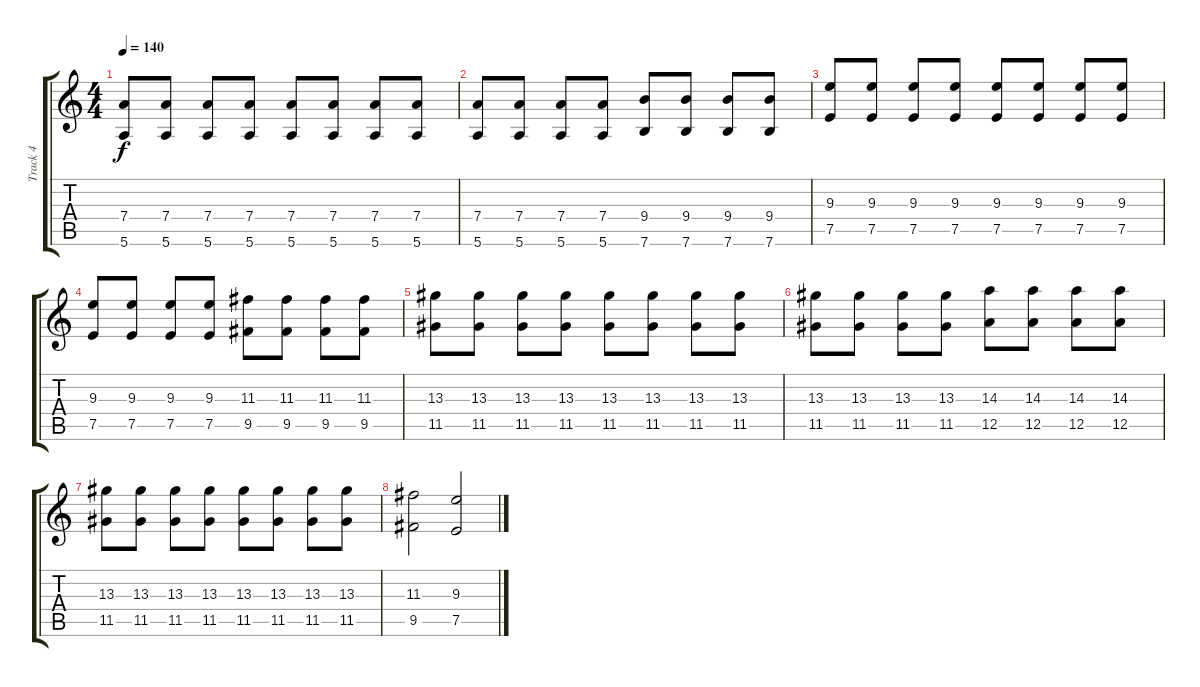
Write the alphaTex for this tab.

\track ("Track 4" "Track 4") {instrument distortionguitar}
\staff {score tabs}
\tuning (E4 B3 G3 D3 A2 E2) {hide}
\ts (4 4)
\tempo 140
\clef g2
\ks c
(7.4 5.6).8{dy f} (7.4 5.6).8 (7.4 5.6).8 (7.4 5.6).8 (7.4 5.6).8 (7.4 5.6).8 (7.4 5.6).8 (7.4 5.6).8 |
(7.4 5.6).8 (7.4 5.6).8 (7.4 5.6).8 (7.4 5.6).8 (9.4 7.6).8 (9.4 7.6).8 (9.4 7.6).8 (9.4 7.6).8 |
(9.3 7.5).8 (9.3 7.5).8 (9.3 7.5).8 (9.3 7.5).8 (9.3 7.5).8 (9.3 7.5).8 (9.3 7.5).8 (9.3 7.5).8 |
(9.3 7.5).8 (9.3 7.5).8 (9.3 7.5).8 (9.3 7.5).8 (11.3 9.5).8 (11.3 9.5).8 (11.3 9.5).8 (11.3 9.5).8 |
(13.3 11.5).8 (13.3 11.5).8 (13.3 11.5).8 (13.3 11.5).8 (13.3 11.5).8 (13.3 11.5).8 (13.3 11.5).8 (13.3 11.5).8 |
(13.3 11.5).8 (13.3 11.5).8 (13.3 11.5).8 (13.3 11.5).8 (14.3 12.5).8 (14.3 12.5).8 (14.3 12.5).8 (14.3 12.5).8 |
(13.3 11.5).8 (13.3 11.5).8 (13.3 11.5).8 (13.3 11.5).8 (13.3 11.5).8 (13.3 11.5).8 (13.3 11.5).8 (13.3 11.5).8 |
(11.3 9.5).2 (9.3 7.5).2
